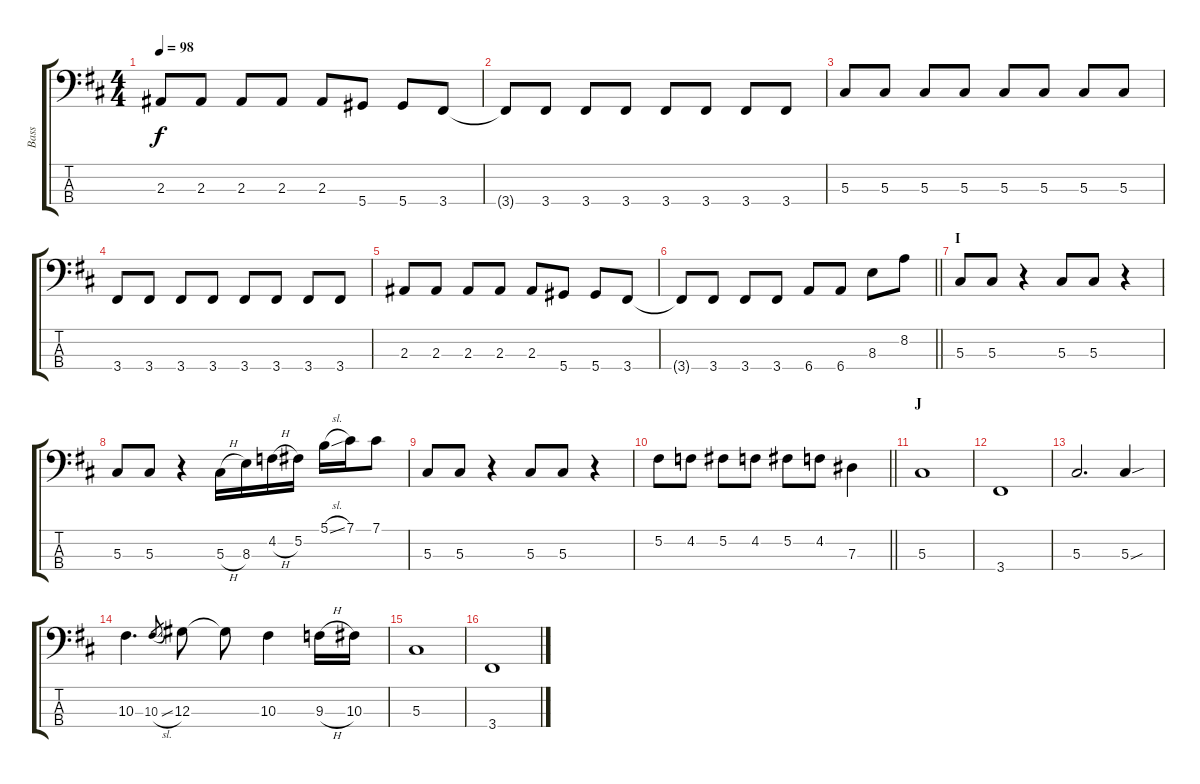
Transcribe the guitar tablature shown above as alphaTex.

\track ("Bass" "Bass") {instrument electricbasspick}
\staff {score tabs}
\tuning (Gb2 Db2 Ab1 Eb1) {hide}
\ts (4 4)
\tempo 98
\clef f4
\ks d
2.3.8{dy f} 2.3.8 2.3.8 2.3.8 2.3.8 5.4.8 5.4.8 3.4.8 |
3.4{t}.8 3.4.8 3.4.8 3.4.8 3.4.8 3.4.8 3.4.8 3.4.8 |
5.3.8 5.3.8 5.3.8 5.3.8 5.3.8 5.3.8 5.3.8 5.3.8 |
3.4.8 3.4.8 3.4.8 3.4.8 3.4.8 3.4.8 3.4.8 3.4.8 |
2.3.8 2.3.8 2.3.8 2.3.8 2.3.8 5.4.8 5.4.8 3.4.8 |
\barLineRight lightlight
3.4{t}.8 3.4.8 3.4.8 3.4.8 6.4.8 6.4.8 8.3.8 8.2.8 |
\section ("" "I")
5.3.8 5.3.8 r.4 5.3.8 5.3.8 r.4 |
5.3.8 5.3.8 r.4 5.3{h}.16 8.3.16 4.2{h}.16 5.2.16 5.1{sl}.16 7.1.16 7.1.8 |
5.3.8 5.3.8 r.4 5.3.8 5.3.8 r.4 |
\barLineRight lightlight
5.2.8 4.2.8 5.2.8 4.2.8 5.2.8 4.2.8 7.3.4 |
\section ("" "J")
5.3.1 |
3.4.1 |
5.3.2{d} 5.3{sou}.4 |
10.3.4{d} 10.3{sl}.8{gr} 12.3.8 12.3{t}.8 10.3.4 9.3{h}.16 10.3.16 |
5.3.1 |
3.4.1
